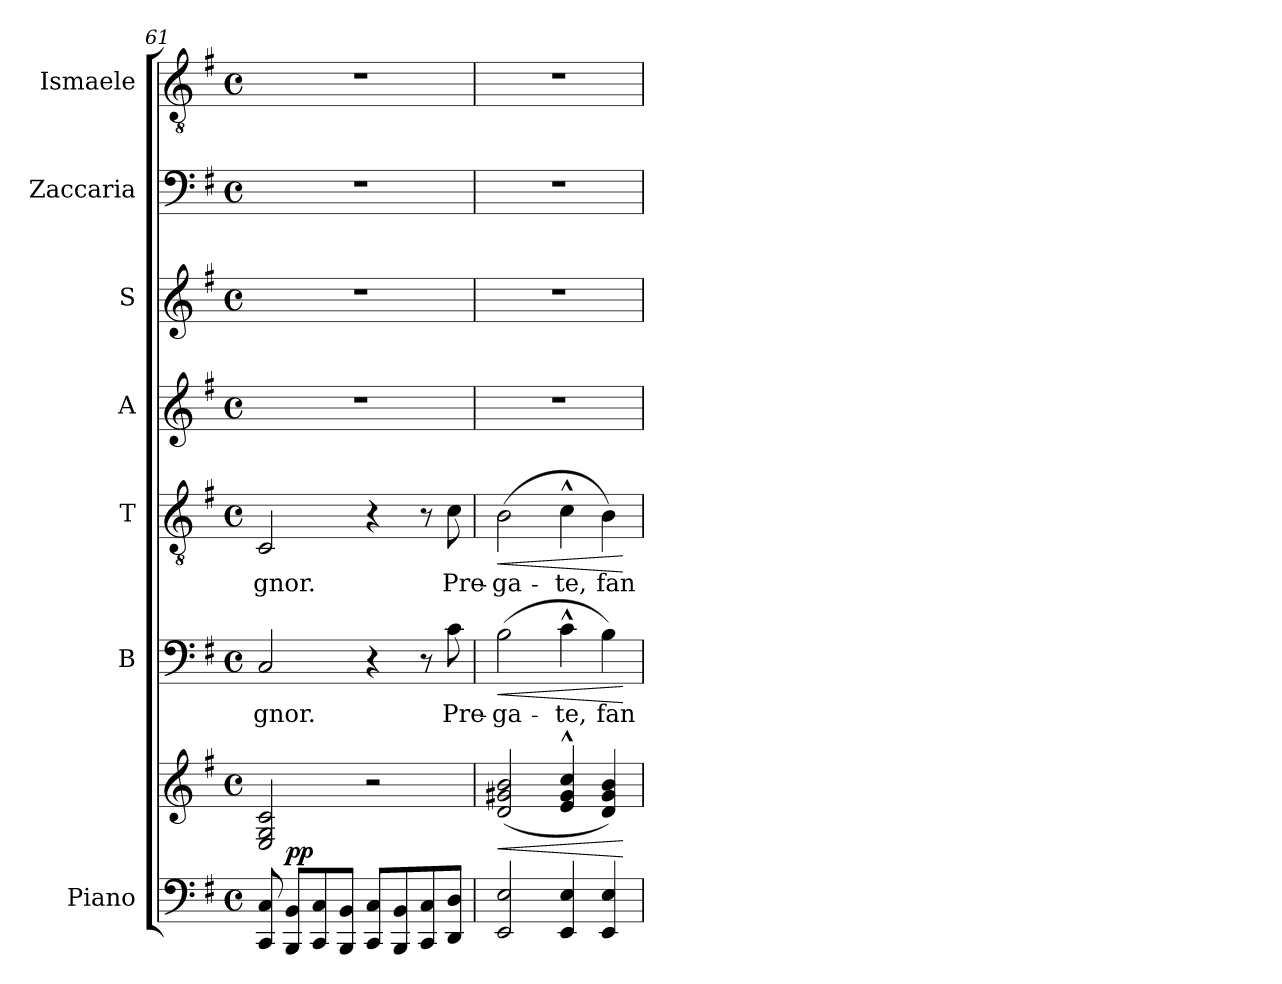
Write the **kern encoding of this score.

**kern	**kern	**dynam	**kern	**text	**dynam	**kern	**text	**dynam	**kern	**kern	**kern	**kern
*part7	*part7	*part7	*part6	*part6	*part6	*part5	*part5	*part5	*part4	*part3	*part2	*part1
*staff8	*staff7	*staff7/8	*staff6	*staff6	*staff6	*staff5	*staff5	*staff5	*staff4	*staff3	*staff2	*staff1
*I"Piano	*	*	*I"B	*	*	*I"T	*	*	*I"A	*I"S	*I"Zaccaria	*I"Ismaele
*I'Pno	*	*	*I'B	*	*	*I'T	*	*	*I'A	*I'S	*	*
*clefF4	*clefG2	*	*clefF4	*	*	*clefGv2	*	*	*clefG2	*clefG2	*clefF4	*clefGv2
*k[f#]	*k[f#]	*	*k[f#]	*	*	*k[f#]	*	*	*k[f#]	*k[f#]	*k[f#]	*k[f#]
*M4/4	*M4/4	*	*M4/4	*	*	*M4/4	*	*	*M4/4	*M4/4	*M4/4	*M4/4
*met(c)	*met(c)	*	*met(c)	*	*	*met(c)	*	*	*met(c)	*met(c)	*met(c)	*met(c)
=61	=61	=61	=61	=61	=61	=61	=61	=61	=61	=61	=61	=61
!	!	!	!	!LO:LY:b	!	!	!LO:LY:b	!	!	!	!	!
8CC/ 8C/	2E/ 2G/ 2c/	.	2C/	-gnor.	.	2C/	-gnor.	.	1r	1r	1r	1r
!	!	!LO:DY:a=2	!	!	!	!	!	!	!	!	!	!
8BBB/ 8BB/L	.	pp	.	.	.	.	.	.	.	.	.	.
8CC/ 8C/	.	.	.	.	.	.	.	.	.	.	.	.
8BBB/ 8BB/J	.	.	.	.	.	.	.	.	.	.	.	.
8CC/ 8C/L	2r	.	4r	.	.	4r	.	.	.	.	.	.
8BBB/ 8BB/	.	.	.	.	.	.	.	.	.	.	.	.
8CC/ 8C/	.	.	8r	.	.	8r	.	.	.	.	.	.
!	!	!	!	!LO:LY:b	!	!	!LO:LY:b	!	!	!	!	!
8DD/ 8D/J	.	.	8c\	Pre-	.	8c\	Pre-	.	.	.	.	.
!!LO:PB:g=z
=62	=62	=62	=62	=62	=62	=62	=62	=62	=62	=62	=62	=62
!	!	!LO:HP:b	!	!LO:LY:b	!LO:HP:b	!	!LO:LY:b	!LO:HP:b	!	!	!	!
2EE/ 2E/	(2d/ 2g#X/ 2b/	<	(>2B\	-ga-	<	(>2B\	-ga-	<	1r	1r	1r	1r
!	!	!	!	!LO:LY:b	!	!	!LO:LY:b	!	!	!	!	!
4EE/ 4E/	4e/^^ 4g#/^^ 4cc/^^	.	4c^^\	-te,	.	4c^^\	-te,	.	.	.	.	.
!	!	!	!	!LO:LY:b	!	!	!LO:LY:b	!	!	!	!	!
4EE/ 4E/	4d/ 4g#/ 4b/)	.	4B\)	fan-	.	4B\)	fan-	.	.	.	.	.
.	.	[	.	.	[	.	.	[	.	.	.	.
=	=	=	=	=	=	=	=	=	=	=	=	=
*-	*-	*-	*-	*-	*-	*-	*-	*-	*-	*-	*-	*-
